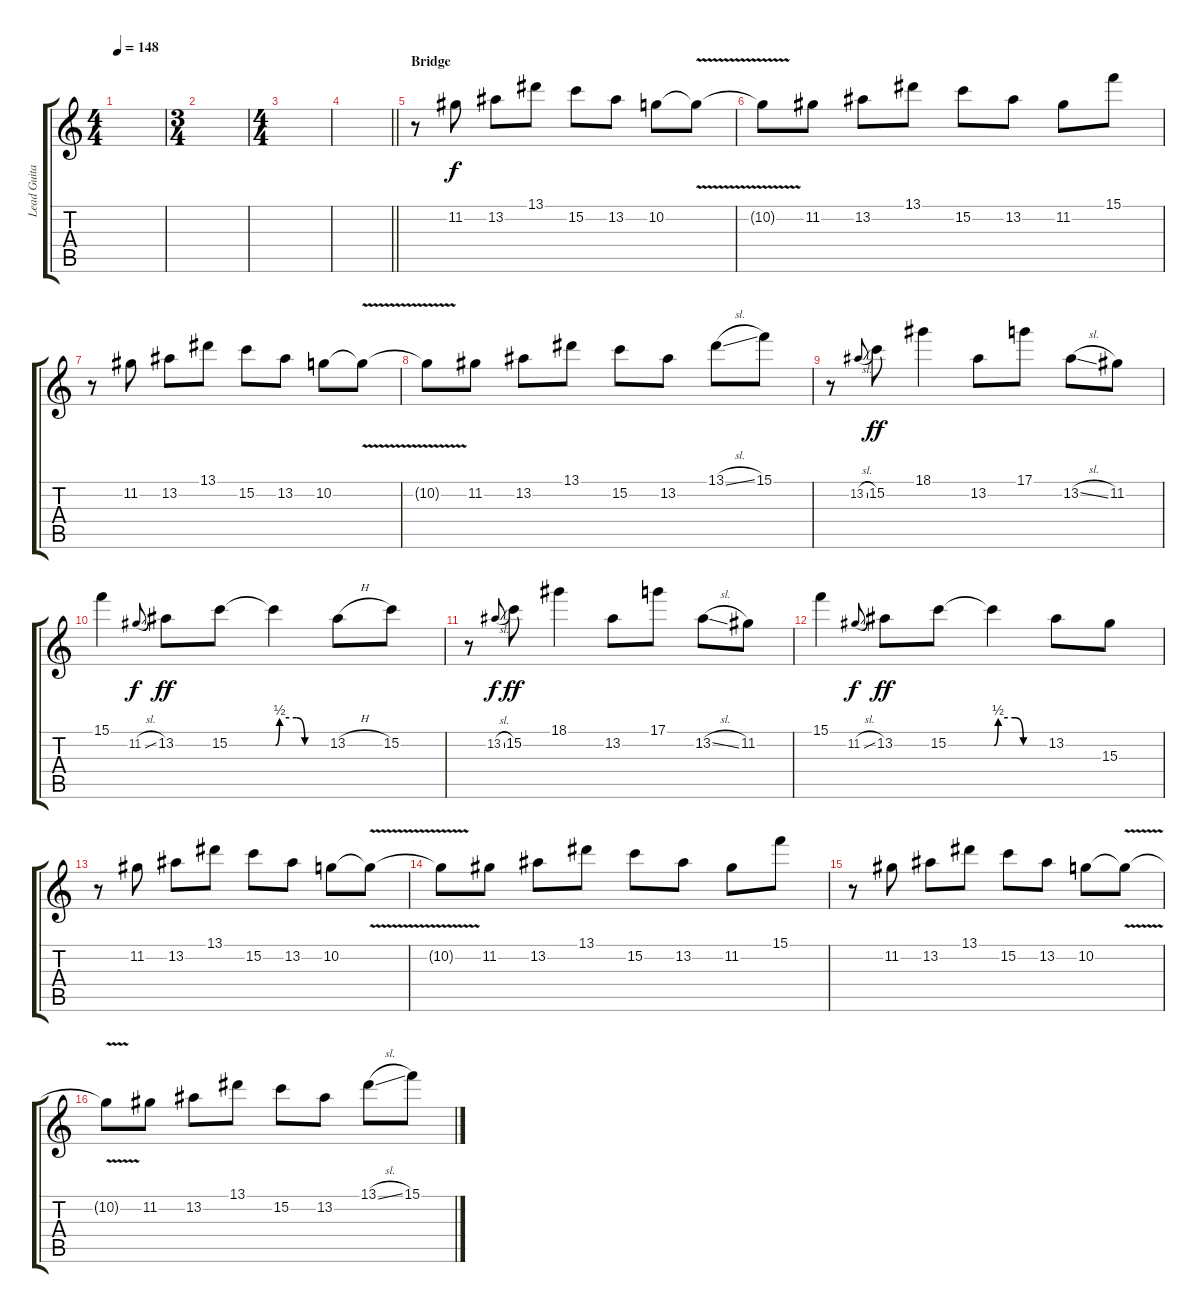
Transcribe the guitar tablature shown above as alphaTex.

\track ("Lead Guitar 2" "Lead Guita") {instrument overdrivenguitar}
\staff {score tabs}
\tuning (D4 A3 F3 C3 G2 C2) {hide}
\ts (4 4)
\tempo 148
\clef g2
\ks c
|
\ts (3 4)
|
\ts (4 4)
|
\barLineRight lightlight
|
\section ("" "Bridge")
r.8{volume 13 balance 16} 11.2.8 13.2.8 13.1.8 15.2.8 13.2.8 10.2.8 10.2{v t}.8 |
10.2{t}.8 11.2.8 13.2.8 13.1.8 15.2.8 13.2.8 11.2.8 15.1.8 |
r.8 11.2.8 13.2.8 13.1.8 15.2.8 13.2.8 10.2.8 10.2{v t}.8 |
10.2{t}.8 11.2.8 13.2.8 13.1.8 15.2.8 13.2.8 13.1{sl}.8 15.1.8 |
r.8 13.2{sl}.8{gr onbeat dy f} 15.2.8{dy ff} 18.1.4 13.2.8 17.1.8 13.2{sl}.8 11.2.8 |
15.1.4 11.2{sl}.8{gr onbeat dy f} 13.2.8{dy ff} 15.2.8 15.2{be (custom 0 0 5 2 25 2 35 0 60 0) t}.4 13.2{h}.8 15.2.8 |
r.8 13.2{sl}.8{gr onbeat dy f} 15.2.8{dy ff} 18.1.4 13.2.8 17.1.8 13.2{sl}.8 11.2.8 |
15.1.4 11.2{sl}.8{gr onbeat dy f} 13.2.8{dy ff} 15.2.8 15.2{be (custom 0 0 5 2 25 2 35 0 60 0) t}.4 13.2.8 15.3.8 |
r.8 11.2.8 13.2.8 13.1.8 15.2.8 13.2.8 10.2.8 10.2{v t}.8 |
10.2{t}.8 11.2.8 13.2.8 13.1.8 15.2.8 13.2.8 11.2.8 15.1.8 |
r.8 11.2.8 13.2.8 13.1.8 15.2.8 13.2.8 10.2.8 10.2{v t}.8 |
10.2{t}.8 11.2.8 13.2.8 13.1.8 15.2.8 13.2.8 13.1{sl}.8 15.1.8
